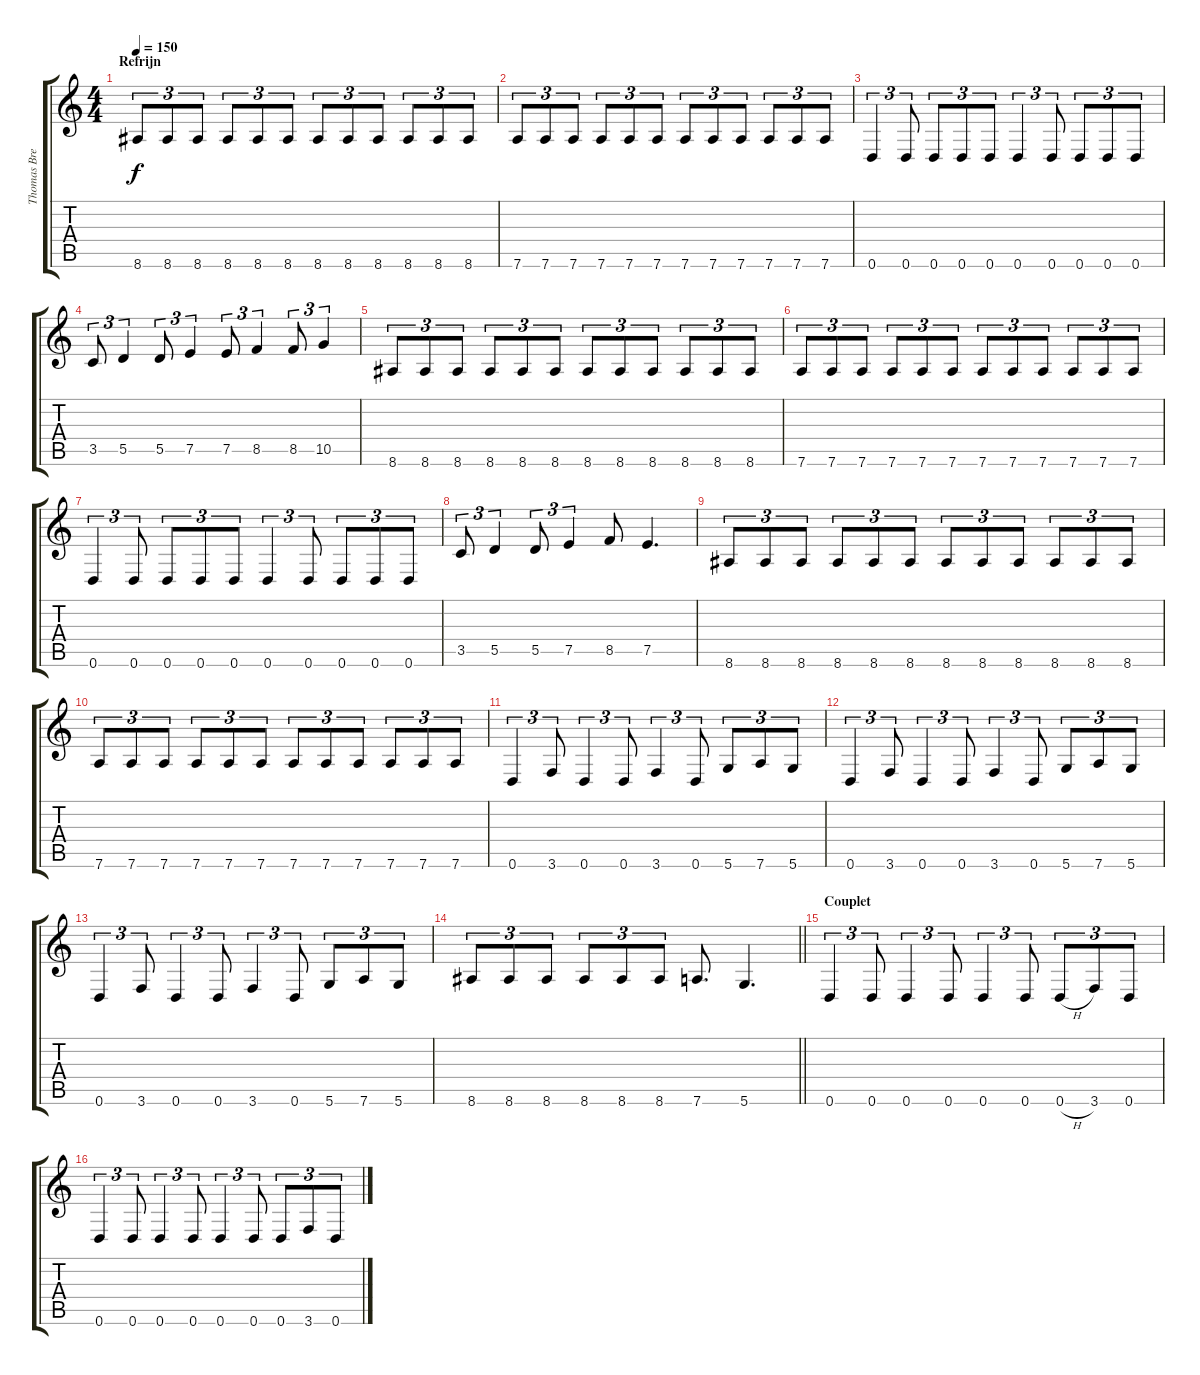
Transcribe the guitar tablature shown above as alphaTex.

\track ("Thomas Bredahl" "Thomas Bre") {instrument distortionguitar}
\staff {score tabs}
\tuning (E4 B3 G3 D3 A2 D2) {hide}
\ts (4 4)
\section ("" "Refrijn")
\tempo 150
\clef g2
\ks c
8.6.8{tu (3 2) dy f} 8.6.8{tu (3 2)} 8.6.8{tu (3 2)} 8.6.8{tu (3 2)} 8.6.8{tu (3 2)} 8.6.8{tu (3 2)} 8.6.8{tu (3 2)} 8.6.8{tu (3 2)} 8.6.8{tu (3 2)} 8.6.8{tu (3 2)} 8.6.8{tu (3 2)} 8.6.8{tu (3 2)} |
7.6.8{tu (3 2)} 7.6.8{tu (3 2)} 7.6.8{tu (3 2)} 7.6.8{tu (3 2)} 7.6.8{tu (3 2)} 7.6.8{tu (3 2)} 7.6.8{tu (3 2)} 7.6.8{tu (3 2)} 7.6.8{tu (3 2)} 7.6.8{tu (3 2)} 7.6.8{tu (3 2)} 7.6.8{tu (3 2)} |
0.6.4{tu (3 2)} 0.6.8{tu (3 2)} 0.6.8{tu (3 2)} 0.6.8{tu (3 2)} 0.6.8{tu (3 2)} 0.6.4{tu (3 2)} 0.6.8{tu (3 2)} 0.6.8{tu (3 2)} 0.6.8{tu (3 2)} 0.6.8{tu (3 2)} |
3.5.8{tu (3 2)} 5.5.4{tu (3 2)} 5.5.8{tu (3 2)} 7.5.4{tu (3 2)} 7.5.8{tu (3 2)} 8.5.4{tu (3 2)} 8.5.8{tu (3 2)} 10.5.4{tu (3 2)} |
8.6.8{tu (3 2)} 8.6.8{tu (3 2)} 8.6.8{tu (3 2)} 8.6.8{tu (3 2)} 8.6.8{tu (3 2)} 8.6.8{tu (3 2)} 8.6.8{tu (3 2)} 8.6.8{tu (3 2)} 8.6.8{tu (3 2)} 8.6.8{tu (3 2)} 8.6.8{tu (3 2)} 8.6.8{tu (3 2)} |
7.6.8{tu (3 2)} 7.6.8{tu (3 2)} 7.6.8{tu (3 2)} 7.6.8{tu (3 2)} 7.6.8{tu (3 2)} 7.6.8{tu (3 2)} 7.6.8{tu (3 2)} 7.6.8{tu (3 2)} 7.6.8{tu (3 2)} 7.6.8{tu (3 2)} 7.6.8{tu (3 2)} 7.6.8{tu (3 2)} |
0.6.4{tu (3 2)} 0.6.8{tu (3 2)} 0.6.8{tu (3 2)} 0.6.8{tu (3 2)} 0.6.8{tu (3 2)} 0.6.4{tu (3 2)} 0.6.8{tu (3 2)} 0.6.8{tu (3 2)} 0.6.8{tu (3 2)} 0.6.8{tu (3 2)} |
3.5.8{tu (3 2)} 5.5.4{tu (3 2)} 5.5.8{tu (3 2)} 7.5.4{tu (3 2)} 8.5.8 7.5.4{d} |
8.6.8{tu (3 2)} 8.6.8{tu (3 2)} 8.6.8{tu (3 2)} 8.6.8{tu (3 2)} 8.6.8{tu (3 2)} 8.6.8{tu (3 2)} 8.6.8{tu (3 2)} 8.6.8{tu (3 2)} 8.6.8{tu (3 2)} 8.6.8{tu (3 2)} 8.6.8{tu (3 2)} 8.6.8{tu (3 2)} |
7.6.8{tu (3 2)} 7.6.8{tu (3 2)} 7.6.8{tu (3 2)} 7.6.8{tu (3 2)} 7.6.8{tu (3 2)} 7.6.8{tu (3 2)} 7.6.8{tu (3 2)} 7.6.8{tu (3 2)} 7.6.8{tu (3 2)} 7.6.8{tu (3 2)} 7.6.8{tu (3 2)} 7.6.8{tu (3 2)} |
0.6.4{tu (3 2)} 3.6.8{tu (3 2)} 0.6.4{tu (3 2)} 0.6.8{tu (3 2)} 3.6.4{tu (3 2)} 0.6.8{tu (3 2)} 5.6.8{tu (3 2)} 7.6.8{tu (3 2)} 5.6.8{tu (3 2)} |
0.6.4{tu (3 2)} 3.6.8{tu (3 2)} 0.6.4{tu (3 2)} 0.6.8{tu (3 2)} 3.6.4{tu (3 2)} 0.6.8{tu (3 2)} 5.6.8{tu (3 2)} 7.6.8{tu (3 2)} 5.6.8{tu (3 2)} |
0.6.4{tu (3 2)} 3.6.8{tu (3 2)} 0.6.4{tu (3 2)} 0.6.8{tu (3 2)} 3.6.4{tu (3 2)} 0.6.8{tu (3 2)} 5.6.8{tu (3 2)} 7.6.8{tu (3 2)} 5.6.8{tu (3 2)} |
\barLineRight lightlight
8.6.8{tu (3 2)} 8.6.8{tu (3 2)} 8.6.8{tu (3 2)} 8.6.8{tu (3 2)} 8.6.8{tu (3 2)} 8.6.8{tu (3 2)} 7.6.8{d} 5.6.4{d} |
\section ("" "Couplet")
0.6.4{tu (3 2)} 0.6.8{tu (3 2)} 0.6.4{tu (3 2)} 0.6.8{tu (3 2)} 0.6.4{tu (3 2)} 0.6.8{tu (3 2)} 0.6{h}.8{tu (3 2)} 3.6.8{tu (3 2)} 0.6.8{tu (3 2)} |
0.6.4{tu (3 2)} 0.6.8{tu (3 2)} 0.6.4{tu (3 2)} 0.6.8{tu (3 2)} 0.6.4{tu (3 2)} 0.6.8{tu (3 2)} 0.6.8{tu (3 2)} 3.6.8{tu (3 2)} 0.6.8{tu (3 2)}
